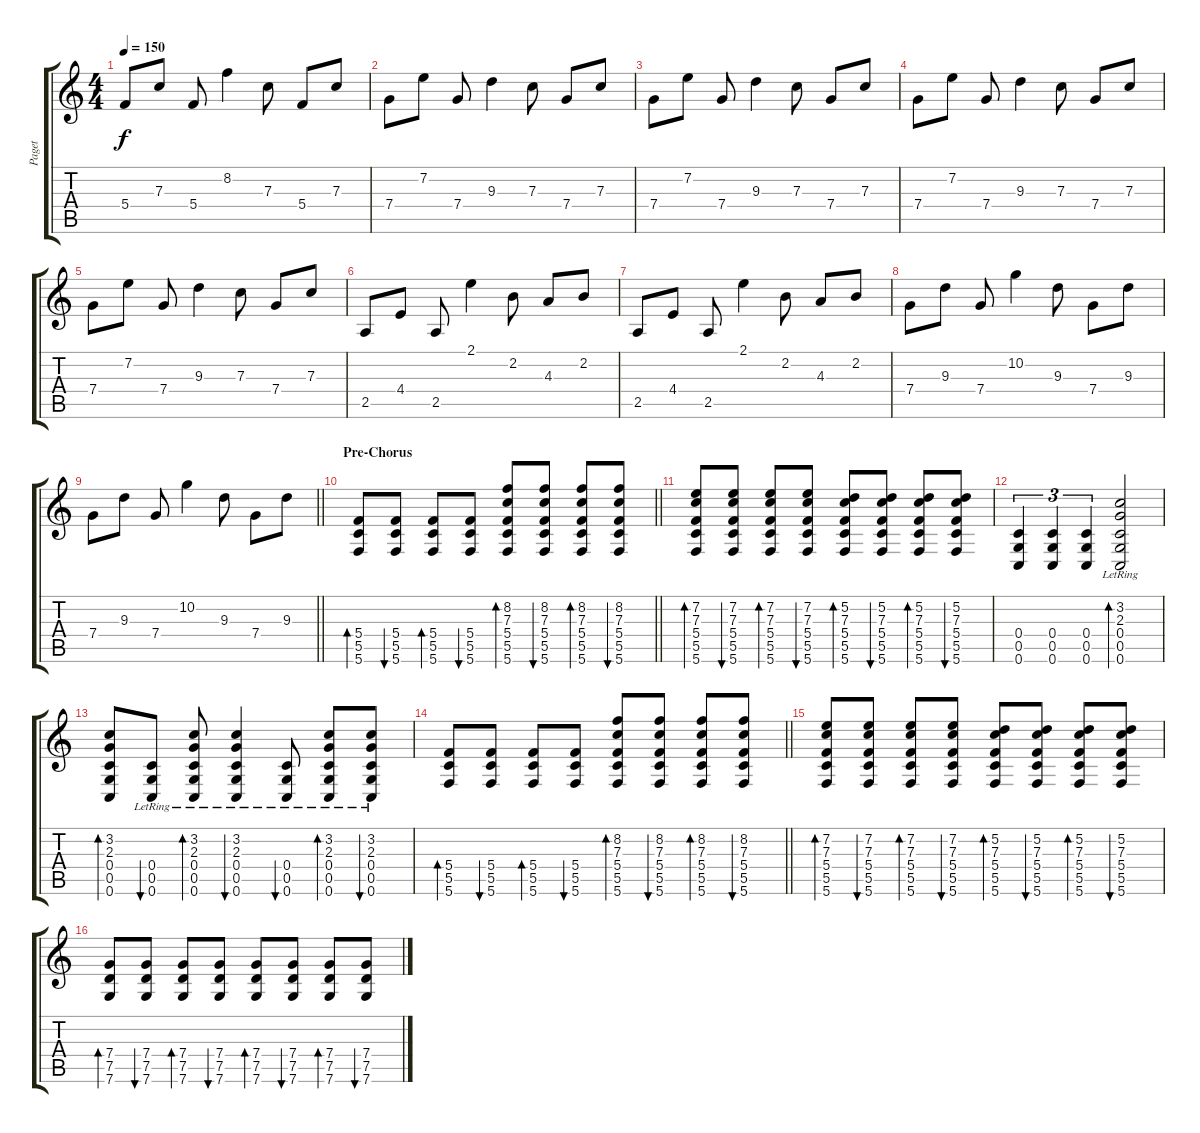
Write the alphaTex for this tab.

\track ("Paget" "Paget") {instrument acousticguitarsteel}
\staff {score tabs}
\tuning (D4 A3 F3 C3 G2 C2) {hide}
\ts (4 4)
\tempo 150
\clef g2
\ks c
5.4.8{dy f} 7.3.8 5.4.8 8.2.4 7.3.8 5.4.8 7.3.8 |
7.4.8 7.2.8 7.4.8 9.3.4 7.3.8 7.4.8 7.3.8 |
7.4.8 7.2.8 7.4.8 9.3.4 7.3.8 7.4.8 7.3.8 |
7.4.8 7.2.8 7.4.8 9.3.4 7.3.8 7.4.8 7.3.8 |
7.4.8 7.2.8 7.4.8 9.3.4 7.3.8 7.4.8 7.3.8 |
2.5.8 4.4.8 2.5.8 2.1.4 2.2.8 4.3.8 2.2.8 |
2.5.8 4.4.8 2.5.8 2.1.4 2.2.8 4.3.8 2.2.8 |
7.4.8 9.3.8 7.4.8 10.2.4 9.3.8 7.4.8 9.3.8 |
\barLineRight lightlight
7.4.8 9.3.8 7.4.8 10.2.4 9.3.8 7.4.8 9.3.8 |
\section ("" "Pre-Chorus")
\barLineRight lightlight
(5.4 5.5 5.6).8{bd 60} (5.4 5.5 5.6).8{bu 60} (5.4 5.5 5.6).8{bd 60} (5.4 5.5 5.6).8{bu 60} (8.2 7.3 5.4 5.5 5.6).8{bd 60} (8.2 7.3 5.4 5.5 5.6).8{bu 60} (8.2 7.3 5.4 5.5 5.6).8{bd 60} (8.2 7.3 5.4 5.5 5.6).8{bu 60} |
\section ("" "")
(7.2 7.3 5.4 5.5 5.6).8{bd 60} (7.2 7.3 5.4 5.5 5.6).8{bu 60} (7.2 7.3 5.4 5.5 5.6).8{bd 60} (7.2 7.3 5.4 5.5 5.6).8{bu 60} (5.2 7.3 5.4 5.5 5.6).8{bd 60} (5.2 7.3 5.4 5.5 5.6).8{bu 60} (5.2 7.3 5.4 5.5 5.6).8{bd 60} (5.2 7.3 5.4 5.5 5.6).8{bu 60} |
(0.4 0.5 0.6).4{tu (3 2)} (0.4 0.5 0.6).4{tu (3 2)} (0.4 0.5 0.6).4{tu (3 2)} (3.2{lr} 2.3{lr} 0.4{lr} 0.5{lr} 0.6{lr}).2{bd 60} |
(3.2 2.3 0.4 0.5 0.6).8{bd 60} (0.4{lr} 0.5{lr} 0.6{lr}).8{bu 60} (3.2{lr} 2.3{lr} 0.4{lr} 0.5{lr} 0.6{lr}).8{bd 60} (3.2{lr} 2.3{lr} 0.4{lr} 0.5{lr} 0.6{lr}).4{bu 60} (0.4{lr} 0.5{lr} 0.6{lr}).8{bu 60} (3.2{lr} 2.3{lr} 0.4{lr} 0.5{lr} 0.6{lr}).8{bd 60} (3.2{lr} 2.3{lr} 0.4{lr} 0.5{lr} 0.6{lr}).8{bu 60} |
\barLineRight lightlight
(5.4 5.5 5.6).8{bd 60} (5.4 5.5 5.6).8{bu 60} (5.4 5.5 5.6).8{bd 60} (5.4 5.5 5.6).8{bu 60} (8.2 7.3 5.4 5.5 5.6).8{bd 60} (8.2 7.3 5.4 5.5 5.6).8{bu 60} (8.2 7.3 5.4 5.5 5.6).8{bd 60} (8.2 7.3 5.4 5.5 5.6).8{bu 60} |
(7.2 7.3 5.4 5.5 5.6).8{bd 60} (7.2 7.3 5.4 5.5 5.6).8{bu 60} (7.2 7.3 5.4 5.5 5.6).8{bd 60} (7.2 7.3 5.4 5.5 5.6).8{bu 60} (5.2 7.3 5.4 5.5 5.6).8{bd 60} (5.2 7.3 5.4 5.5 5.6).8{bu 60} (5.2 7.3 5.4 5.5 5.6).8{bd 60} (5.2 7.3 5.4 5.5 5.6).8{bu 60} |
(7.4 7.5 7.6).8{bd 60} (7.4 7.5 7.6).8{bu 60} (7.4 7.5 7.6).8{bd 60} (7.4 7.5 7.6).8{bu 60} (7.4 7.5 7.6).8{bd 60} (7.4 7.5 7.6).8{bu 60} (7.4 7.5 7.6).8{bd 60} (7.4 7.5 7.6).8{bu 60}
